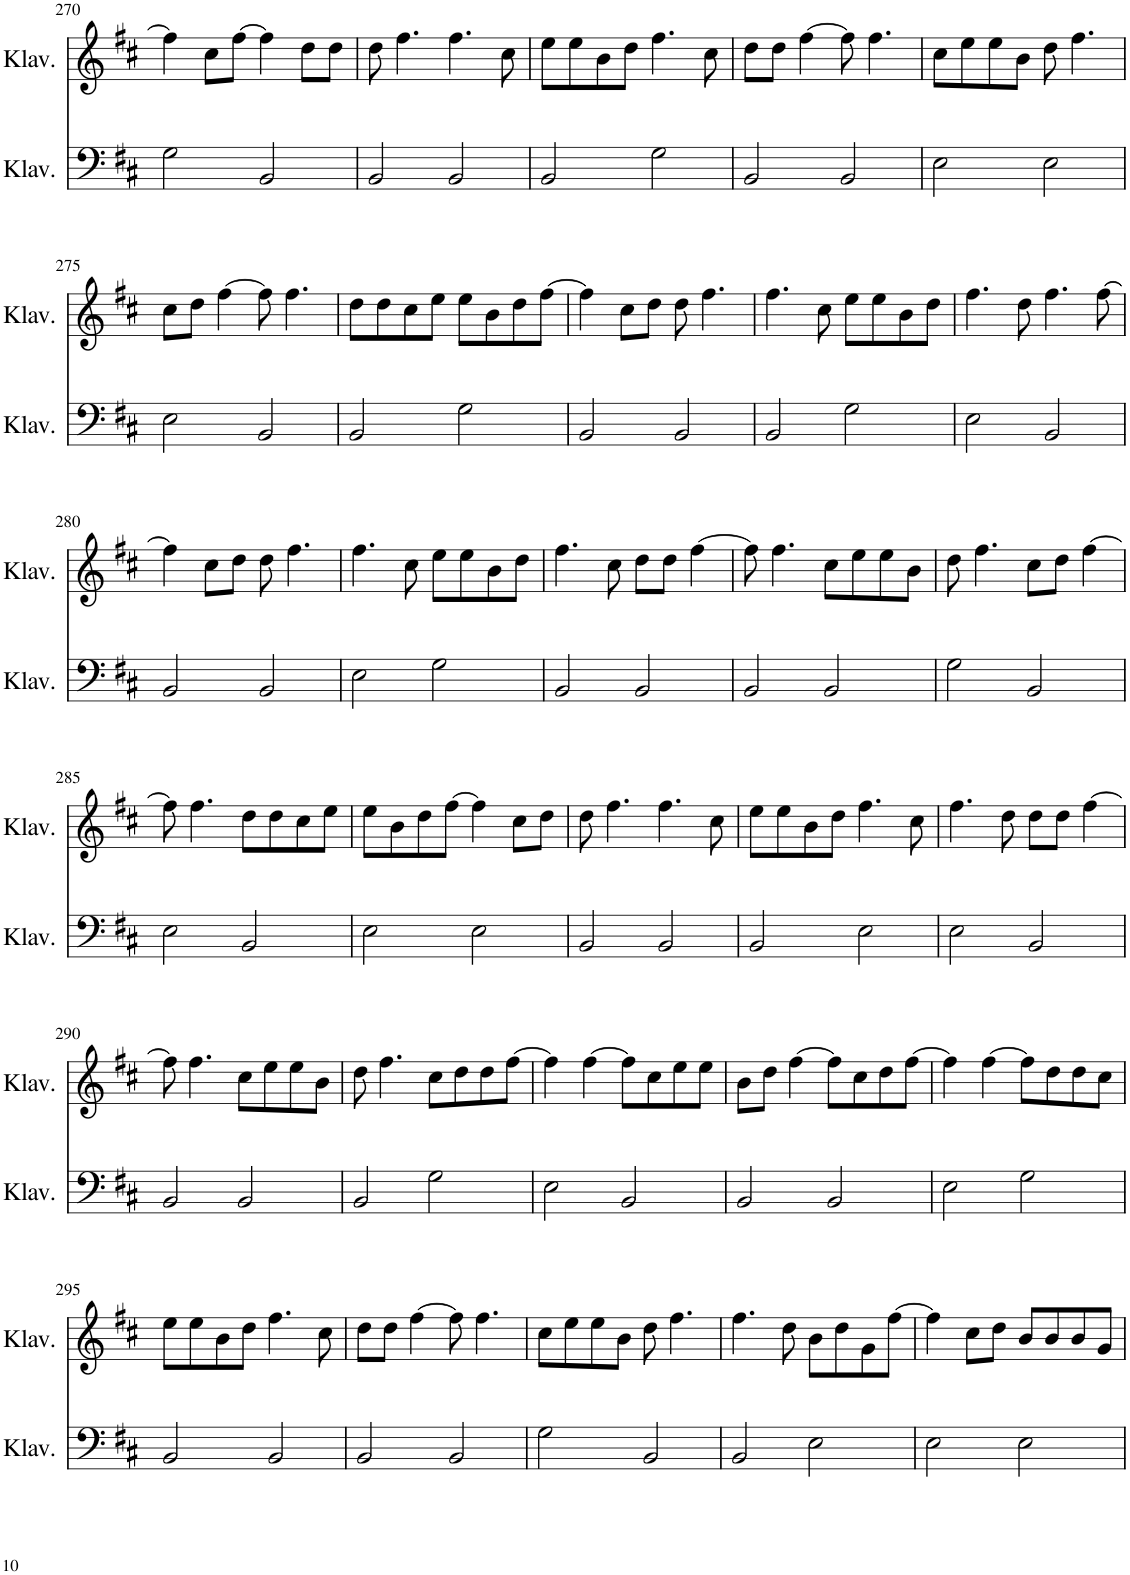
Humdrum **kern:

**kern	**kern
*part2	*part1
*staff2	*staff1
*I"Klavier	*I"Klavier
*I'Klav.	*I'Klav.
!!LO:PB:g=z
*clefF4	*clefG2
*k[f#c#]	*k[f#c#]
*M4/4	*M4/4
=270	=270
2G\	4ff#\]
.	8cc#\L
.	[8ff#\J
2BB/	4ff#\]
.	8dd\L
.	8dd\J
=271	=271
2BB/	8dd\
.	4.ff#\
2BB/	4.ff#\
.	8cc#\
=272	=272
2BB/	8ee\L
.	8ee\
.	8b\
.	8dd\J
2G\	4.ff#\
.	8cc#\
=273	=273
2BB/	8dd\L
.	8dd\J
.	[4ff#\
2BB/	8ff#\]
.	4.ff#\
=274	=274
2E\	8cc#\L
.	8ee\
.	8ee\
.	8b\J
2E\	8dd\
.	4.ff#\
!!LO:LB:g=z
=275	=275
2E\	8cc#\L
.	8dd\J
.	[4ff#\
2BB/	8ff#\]
.	4.ff#\
=276	=276
2BB/	8dd\L
.	8dd\
.	8cc#\
.	8ee\J
2G\	8ee\L
.	8b\
.	8dd\
.	[8ff#\J
=277	=277
2BB/	4ff#\]
.	8cc#\L
.	8dd\J
2BB/	8dd\
.	4.ff#\
=278	=278
2BB/	4.ff#\
.	8cc#\
2G\	8ee\L
.	8ee\
.	8b\
.	8dd\J
=279	=279
2E\	4.ff#\
.	8dd\
2BB/	4.ff#\
.	[8ff#\
!!LO:LB:g=z
=280	=280
2BB/	4ff#\]
.	8cc#\L
.	8dd\J
2BB/	8dd\
.	4.ff#\
=281	=281
2E\	4.ff#\
.	8cc#\
2G\	8ee\L
.	8ee\
.	8b\
.	8dd\J
=282	=282
2BB/	4.ff#\
.	8cc#\
2BB/	8dd\L
.	8dd\J
.	[4ff#\
=283	=283
2BB/	8ff#\]
.	4.ff#\
2BB/	8cc#\L
.	8ee\
.	8ee\
.	8b\J
=284	=284
2G\	8dd\
.	4.ff#\
2BB/	8cc#\L
.	8dd\J
.	[4ff#\
!!LO:LB:g=z
=285	=285
2E\	8ff#\]
.	4.ff#\
2BB/	8dd\L
.	8dd\
.	8cc#\
.	8ee\J
=286	=286
2E\	8ee\L
.	8b\
.	8dd\
.	[8ff#\J
2E\	4ff#\]
.	8cc#\L
.	8dd\J
=287	=287
2BB/	8dd\
.	4.ff#\
2BB/	4.ff#\
.	8cc#\
=288	=288
2BB/	8ee\L
.	8ee\
.	8b\
.	8dd\J
2E\	4.ff#\
.	8cc#\
=289	=289
2E\	4.ff#\
.	8dd\
2BB/	8dd\L
.	8dd\J
.	[4ff#\
!!LO:LB:g=z
=290	=290
2BB/	8ff#\]
.	4.ff#\
2BB/	8cc#\L
.	8ee\
.	8ee\
.	8b\J
=291	=291
2BB/	8dd\
.	4.ff#\
2G\	8cc#\L
.	8dd\
.	8dd\
.	[8ff#\J
=292	=292
2E\	4ff#\]
.	[4ff#\
2BB/	8ff#\L]
.	8cc#\
.	8ee\
.	8ee\J
=293	=293
2BB/	8b\L
.	8dd\J
.	[4ff#\
2BB/	8ff#\L]
.	8cc#\
.	8dd\
.	[8ff#\J
=294	=294
2E\	4ff#\]
.	[4ff#\
2G\	8ff#\L]
.	8dd\
.	8dd\
.	8cc#\J
!!LO:LB:g=z
=295	=295
2BB/	8ee\L
.	8ee\
.	8b\
.	8dd\J
2BB/	4.ff#\
.	8cc#\
=296	=296
2BB/	8dd\L
.	8dd\J
.	[4ff#\
2BB/	8ff#\]
.	4.ff#\
=297	=297
2G\	8cc#\L
.	8ee\
.	8ee\
.	8b\J
2BB/	8dd\
.	4.ff#\
=298	=298
2BB/	4.ff#\
.	8dd\
2E\	8b\L
.	8dd\
.	8g\
.	[8ff#\J
=299	=299
2E\	4ff#\]
.	8cc#\L
.	8dd\J
2E\	8b/L
.	8b/
.	8b/
.	8g/J
=	=
*-	*-
